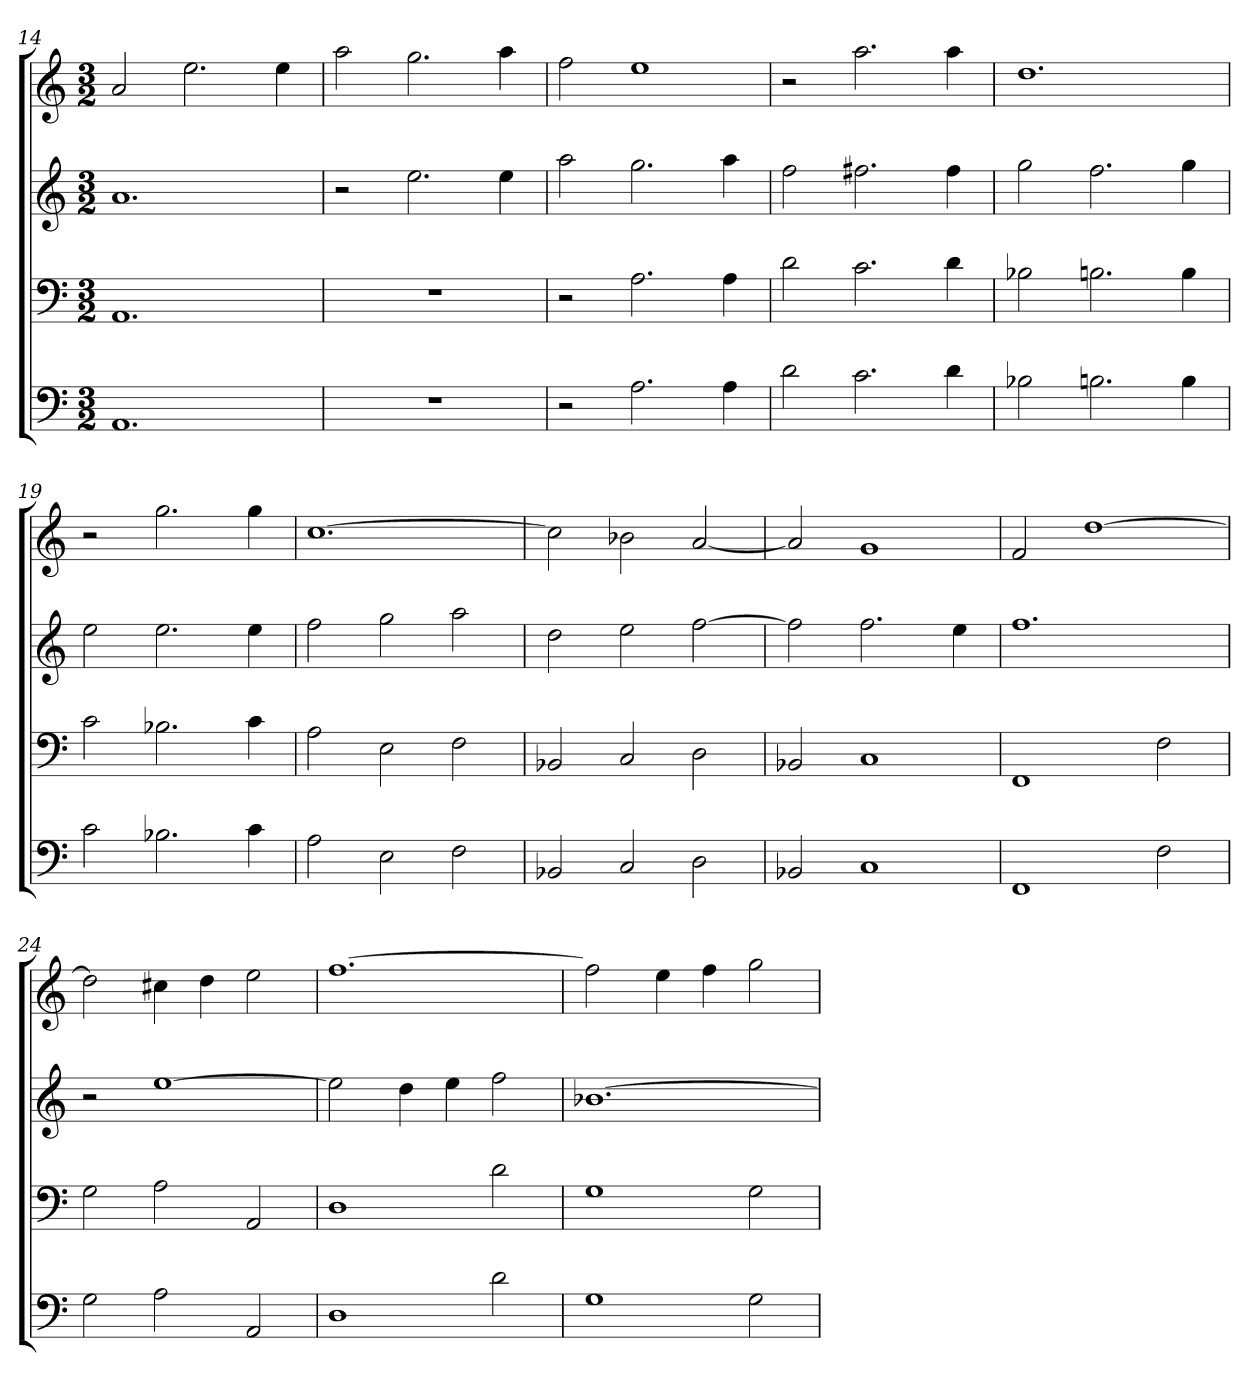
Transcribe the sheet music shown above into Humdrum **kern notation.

**kern	**kern	**kern	**kern
*part4	*part3	*part2	*part1
*staff4	*staff3	*staff2	*staff1
*k[]	*k[]	*k[]	*k[]
*a:	*a:	*a:	*a:
*M3/2	*M3/2	*M3/2	*M3/2
=14	=14	=14	=14
1.AA	1.AA	1.a	2a
.	.	.	2.ee
.	.	.	4ee
=15	=15	=15	=15
1.r	1.r	2r	2aa
.	.	2.ee	2.gg
.	.	4ee	4aa
=16	=16	=16	=16
2r	2r	2aa	2ff
2.A	2.A	2.gg	1ee
4A	4A	4aa	.
=17	=17	=17	=17
2d	2d	2ff	2r
2.c	2.c	2.ff#X	2.aa
4d	4d	4ff#	4aa
=18	=18	=18	=18
2B-X	2B-X	2gg	1.dd
2.Bn	2.Bn	2.ff	.
4B	4B	4gg	.
=19	=19	=19	=19
2c	2c	2ee	2r
2.B-X	2.B-X	2.ee	2.gg
4c	4c	4ee	4gg
=20	=20	=20	=20
2A	2A	2ff	[1.cc
2E	2E	2gg	.
2F	2F	2aa	.
=21	=21	=21	=21
2BB-X	2BB-X	2dd	2cc]
2C	2C	2ee	2b-X
2D	2D	[2ff	[2a
=22	=22	=22	=22
2BB-X	2BB-X	2ff]	2a]
1C	1C	2.ff	1g
.	.	4ee	.
=23	=23	=23	=23
1FF	1FF	1.ff	2f
.	.	.	[1dd
2F	2F	.	.
=24	=24	=24	=24
2G	2G	2r	2dd]
2A	2A	[1ee	4cc#X
.	.	.	4dd
2AA	2AA	.	2ee
=25	=25	=25	=25
1D	1D	2ee]	[1.ff
.	.	4dd	.
.	.	4ee	.
2d	2d	2ff	.
=26	=26	=26	=26
1G	1G	[1.b-X	2ff]
.	.	.	4ee
.	.	.	4ff
2G	2G	.	2gg
=	=	=	=
*-	*-	*-	*-
